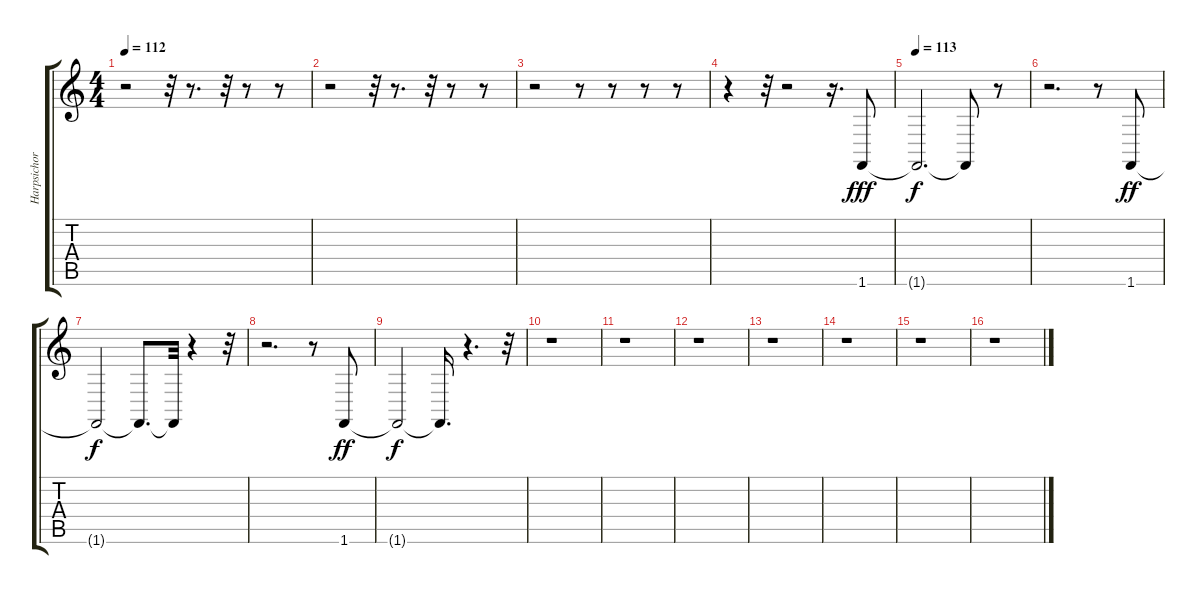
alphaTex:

\track ("Harpsichord" "Harpsichor") {instrument harpsichord}
\staff {score tabs}
\tuning (E4 B3 G3 D3 A2 E2) {hide}
\ts (4 4)
\tempo 112
\clef g2
\ks c
r.2{dy f} r.32 r.8{d} r.32 r.8 r.8 |
r.2 r.32 r.8{d} r.32 r.8 r.8 |
r.2 r.8 r.8 r.8 r.8 |
r.4 r.32 r.2 r.16{d} 1.6.8{dy fff} |
\tempo 113
1.6{t}.2{d dy f} 1.6{t}.8 r.8 |
r.2{d} r.8 1.6.8{dy ff} |
1.6{t}.2{dy f} 1.6{t}.8{d} 1.6{t}.32 r.4 r.32 |
r.2{d} r.8 1.6.8{dy ff} |
1.6{t}.2{dy f} 1.6{t}.16{d} r.4{d} r.32 |
r.1 |
r.1 |
r.1 |
r.1 |
r.1 |
r.1 |
r.1
